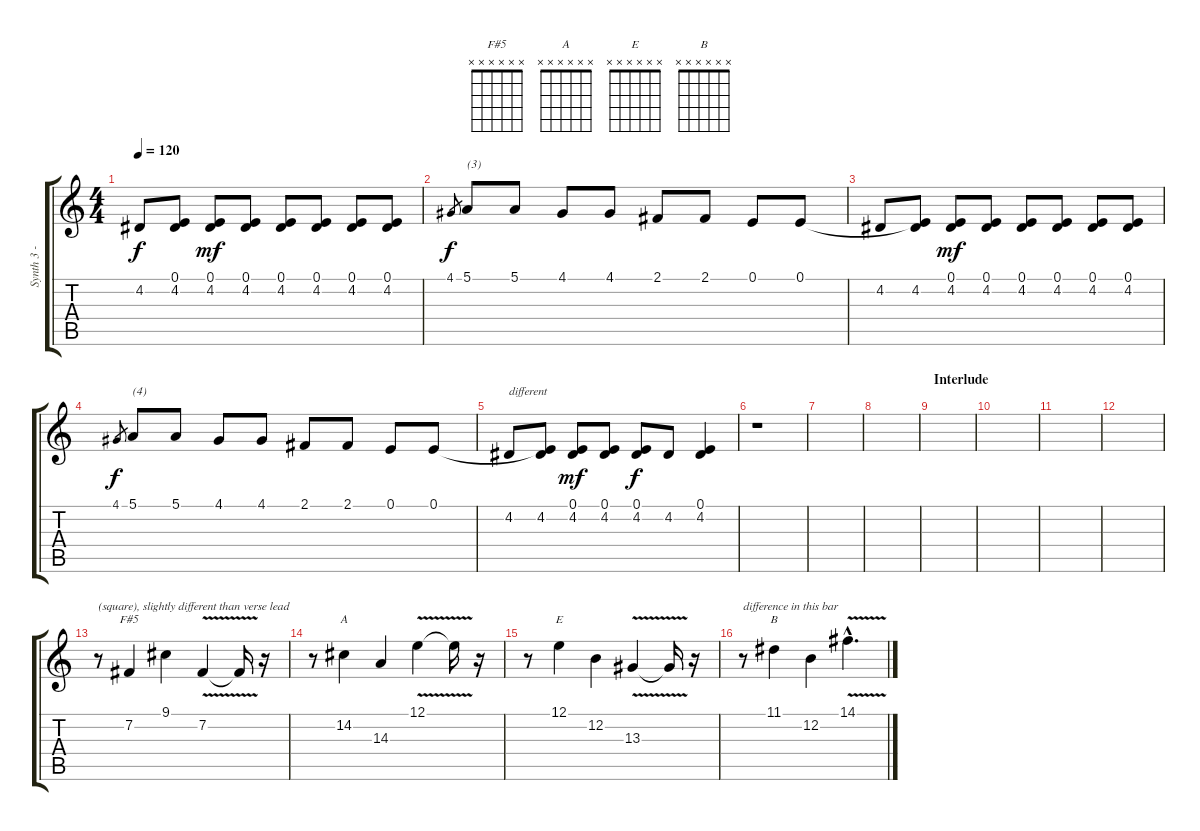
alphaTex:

\track ("Synth 3 - leads (square, piano)" "Synth 3 - ") {instrument lead1square}
\staff {score tabs}
\tuning (E4 B3 G3 D3 A2 E2) {hide}
\chord ("F#5" x x x x x x)
\chord ("A" x x x x x x)
\chord ("E" x x x x x x)
\chord ("B" x x x x x x)
\ts (4 4)
\tempo 120
\clef g2
\ks c
4.2.8{dy f} (0.1{t} 4.2).8 (0.1 4.2).8{dy mf} (0.1 4.2).8 (0.1 4.2).8 (0.1 4.2).8 (0.1 4.2).8 (0.1 4.2).8 |
4.1.8{gr dy f} 5.1.8{txt "(3)"} 5.1.8 4.1.8 4.1.8 2.1.8 2.1.8 0.1.8 0.1.8 |
4.2.8 (0.1{t} 4.2).8 (0.1 4.2).8{dy mf} (0.1 4.2).8 (0.1 4.2).8 (0.1 4.2).8 (0.1 4.2).8 (0.1 4.2).8 |
4.1.8{gr dy f} 5.1.8{txt "(4)"} 5.1.8 4.1.8 4.1.8 2.1.8 2.1.8 0.1.8 0.1.8 |
4.2.8{txt "different"} (0.1{t} 4.2).8 (0.1 4.2).8{dy mf} (0.1 4.2).8 (0.1 4.2).8{dy f} 4.2.8 (0.1 4.2).4 |
r.1 |
|
|
\section ("" "Interlude")
|
|
|
|
r.8{txt "(square), slightly different than verse lead" balance 8 instrument lead1square} 7.2.4{ch "F#5"} 9.1.4 7.2{v}.4 7.2{t}.16 r.16 |
r.8 14.2.4{ch "A"} 14.3.4 12.1{v}.4 12.1{t}.16 r.16 |
r.8 12.1.4{ch "E"} 12.2.4 13.3{v}.4 13.3{t}.16 r.16 |
r.8{txt "difference in this bar"} 11.1.4{ch "B"} 12.2.4 14.1{v hac}.4{d}
